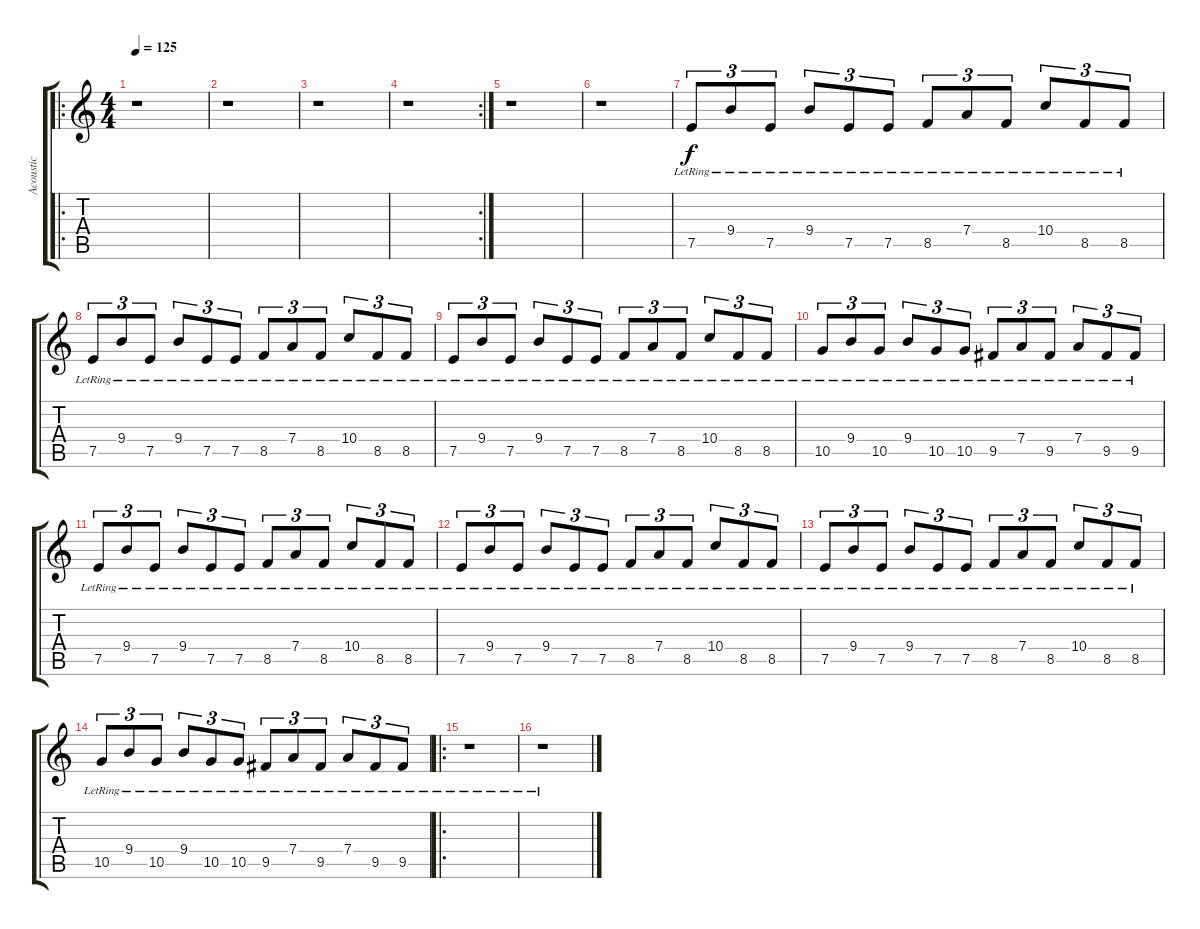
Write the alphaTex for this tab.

\track ("Acoustic" "Acoustic") {instrument acousticguitarsteel}
\staff {score tabs}
\tuning (E4 B3 G3 D3 A2 E2) {hide}
\ro
\ts (4 4)
\tempo 125
\clef g2
\ks c
r.1{dy f} |
r.1 |
r.1 |
\rc 2
r.1 |
r.1 |
r.1 |
7.5{lr}.8{tu (3 2)} 9.4{lr}.8{tu (3 2)} 7.5{lr}.8{tu (3 2)} 9.4{lr}.8{tu (3 2)} 7.5{lr}.8{tu (3 2)} 7.5{lr}.8{tu (3 2)} 8.5{lr}.8{tu (3 2)} 7.4{lr}.8{tu (3 2)} 8.5{lr}.8{tu (3 2)} 10.4{lr}.8{tu (3 2)} 8.5{lr}.8{tu (3 2)} 8.5{lr}.8{tu (3 2)} |
7.5{lr}.8{tu (3 2)} 9.4{lr}.8{tu (3 2)} 7.5{lr}.8{tu (3 2)} 9.4{lr}.8{tu (3 2)} 7.5{lr}.8{tu (3 2)} 7.5{lr}.8{tu (3 2)} 8.5{lr}.8{tu (3 2)} 7.4{lr}.8{tu (3 2)} 8.5{lr}.8{tu (3 2)} 10.4{lr}.8{tu (3 2)} 8.5{lr}.8{tu (3 2)} 8.5{lr}.8{tu (3 2)} |
7.5{lr}.8{tu (3 2)} 9.4{lr}.8{tu (3 2)} 7.5{lr}.8{tu (3 2)} 9.4{lr}.8{tu (3 2)} 7.5{lr}.8{tu (3 2)} 7.5{lr}.8{tu (3 2)} 8.5{lr}.8{tu (3 2)} 7.4{lr}.8{tu (3 2)} 8.5{lr}.8{tu (3 2)} 10.4{lr}.8{tu (3 2)} 8.5{lr}.8{tu (3 2)} 8.5{lr}.8{tu (3 2)} |
10.5{lr}.8{tu (3 2)} 9.4{lr}.8{tu (3 2)} 10.5{lr}.8{tu (3 2)} 9.4{lr}.8{tu (3 2)} 10.5{lr}.8{tu (3 2)} 10.5{lr}.8{tu (3 2)} 9.5{lr}.8{tu (3 2)} 7.4{lr}.8{tu (3 2)} 9.5{lr}.8{tu (3 2)} 7.4{lr}.8{tu (3 2)} 9.5{lr}.8{tu (3 2)} 9.5{lr}.8{tu (3 2)} |
7.5{lr}.8{tu (3 2)} 9.4{lr}.8{tu (3 2)} 7.5{lr}.8{tu (3 2)} 9.4{lr}.8{tu (3 2)} 7.5{lr}.8{tu (3 2)} 7.5{lr}.8{tu (3 2)} 8.5{lr}.8{tu (3 2)} 7.4{lr}.8{tu (3 2)} 8.5{lr}.8{tu (3 2)} 10.4{lr}.8{tu (3 2)} 8.5{lr}.8{tu (3 2)} 8.5{lr}.8{tu (3 2)} |
7.5{lr}.8{tu (3 2)} 9.4{lr}.8{tu (3 2)} 7.5{lr}.8{tu (3 2)} 9.4{lr}.8{tu (3 2)} 7.5{lr}.8{tu (3 2)} 7.5{lr}.8{tu (3 2)} 8.5{lr}.8{tu (3 2)} 7.4{lr}.8{tu (3 2)} 8.5{lr}.8{tu (3 2)} 10.4{lr}.8{tu (3 2)} 8.5{lr}.8{tu (3 2)} 8.5{lr}.8{tu (3 2)} |
7.5{lr}.8{tu (3 2)} 9.4{lr}.8{tu (3 2)} 7.5{lr}.8{tu (3 2)} 9.4{lr}.8{tu (3 2)} 7.5{lr}.8{tu (3 2)} 7.5{lr}.8{tu (3 2)} 8.5{lr}.8{tu (3 2)} 7.4{lr}.8{tu (3 2)} 8.5{lr}.8{tu (3 2)} 10.4{lr}.8{tu (3 2)} 8.5{lr}.8{tu (3 2)} 8.5{lr}.8{tu (3 2)} |
10.5{lr}.8{tu (3 2)} 9.4{lr}.8{tu (3 2)} 10.5{lr}.8{tu (3 2)} 9.4{lr}.8{tu (3 2)} 10.5{lr}.8{tu (3 2)} 10.5{lr}.8{tu (3 2)} 9.5{lr}.8{tu (3 2)} 7.4{lr}.8{tu (3 2)} 9.5{lr}.8{tu (3 2)} 7.4{lr}.8{tu (3 2)} 9.5{lr}.8{tu (3 2)} 9.5{lr}.8{tu (3 2)} |
\ro
r.1 |
r.1
